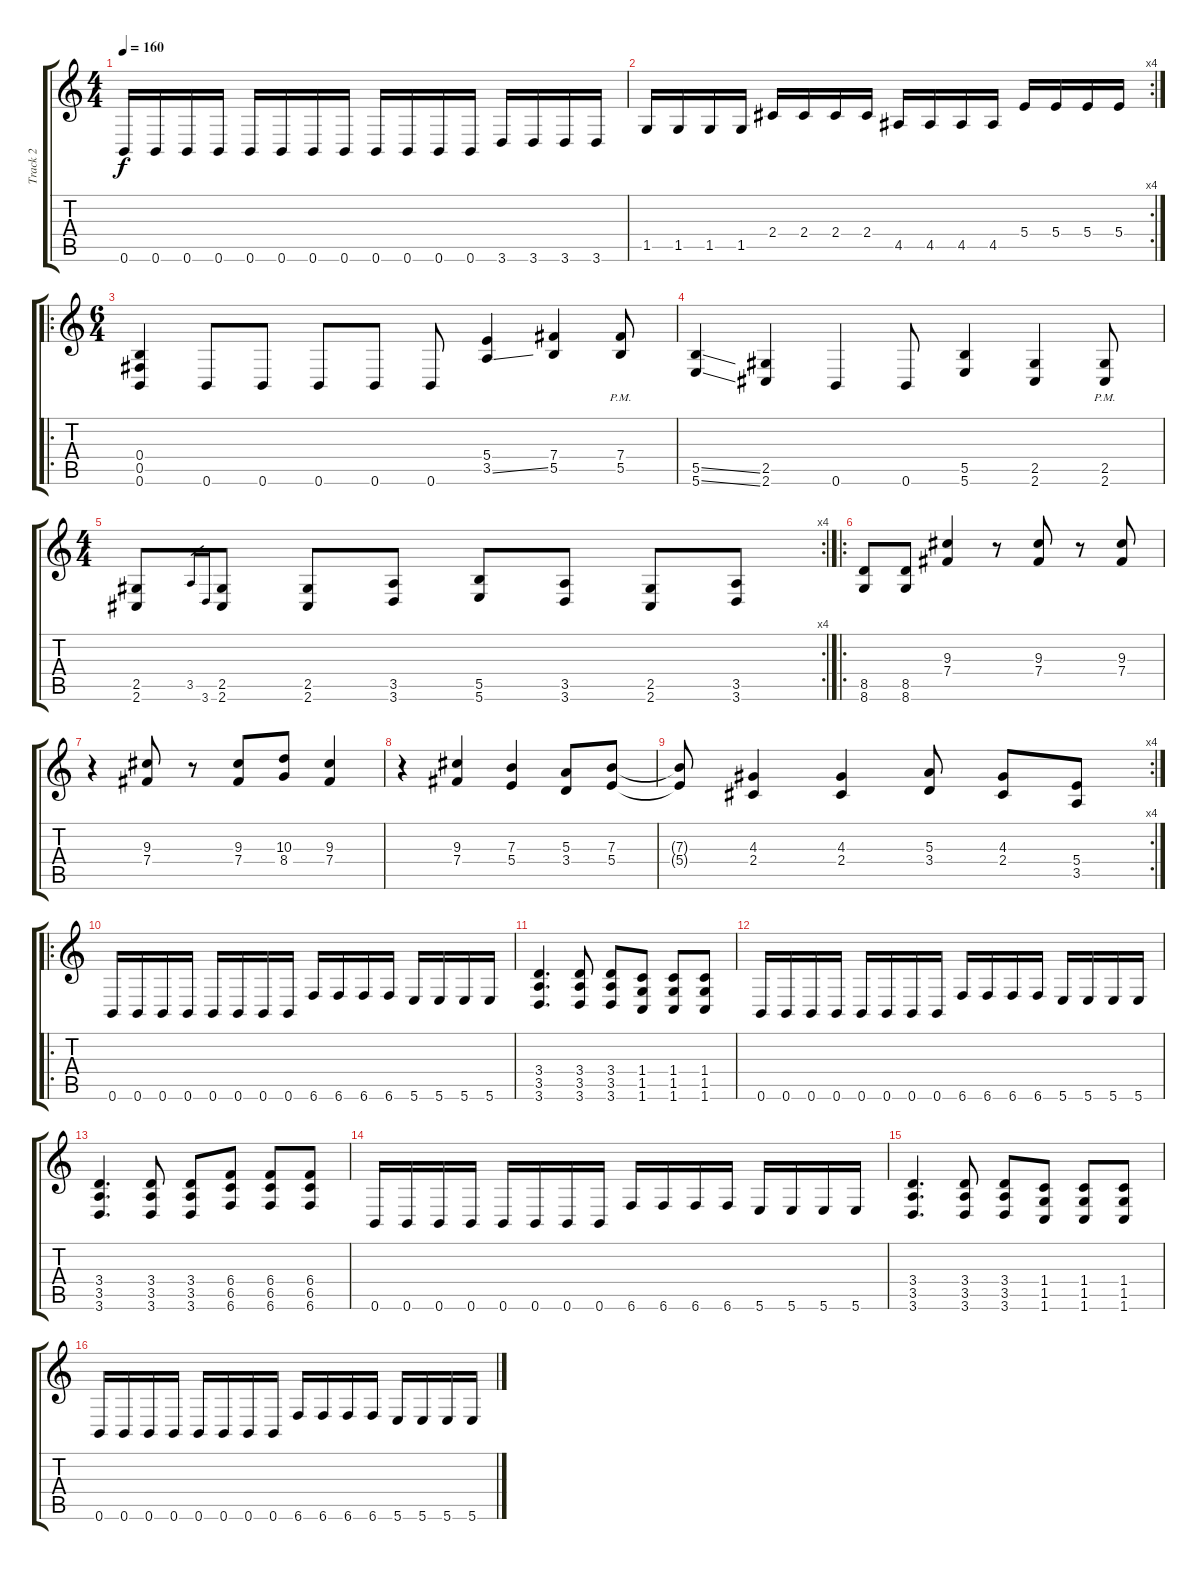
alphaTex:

\track ("Track 2" "Track 2") {instrument distortionguitar}
\staff {score tabs}
\tuning (Db4 Ab3 E3 B2 Gb2 B1) {hide}
\ts (4 4)
\tempo 160
\clef g2
\ks c
0.6.16{dy f} 0.6.16 0.6.16 0.6.16 0.6.16 0.6.16 0.6.16 0.6.16 0.6.16 0.6.16 0.6.16 0.6.16 3.6.16 3.6.16 3.6.16 3.6.16 |
\rc 4
1.5.16 1.5.16 1.5.16 1.5.16 2.4.16 2.4.16 2.4.16 2.4.16 4.5.16 4.5.16 4.5.16 4.5.16 5.4.16 5.4.16 5.4.16 5.4.16 |
\ro
\ts (6 4)
(0.4 0.5 0.6).4 0.6.8 0.6.8 0.6.8 0.6.8 0.6.8 (5.4 3.5{ss}).4 (7.4 5.5).4 (7.4 5.5{pm}).8 |
(5.5{ss} 5.6{ss}).4 (2.5 2.6).4 0.6.4 0.6.8 (5.5 5.6).4 (2.5 2.6).4 (2.5{pm} 2.6).8 |
\rc 4
\ts (4 4)
(2.5 2.6).8 3.5.16{gr} 3.6.16{gr} (2.5 2.6).8 (2.5 2.6).8 (3.5 3.6).8 (5.5 5.6).8 (3.5 3.6).8 (2.5 2.6).8 (3.5 3.6).8 |
\ro
(8.5 8.6).8 (8.5 8.6).8 (9.3 7.4).4 r.8 (9.3 7.4).8 r.8 (9.3 7.4).8 |
r.4 (9.3 7.4).8 r.8 (9.3 7.4).8 (10.3 8.4).8 (9.3 7.4).4 |
r.4 (9.3 7.4).4 (7.3 5.4).4 (5.3 3.4).8 (7.3 5.4).8 |
\rc 4
(7.3{t} 5.4{t}).8 (4.3 2.4).4 (4.3 2.4).4 (5.3 3.4).8 (4.3 2.4).8 (5.4 3.5).8 |
\ro
0.6.16 0.6.16 0.6.16 0.6.16 0.6.16 0.6.16 0.6.16 0.6.16 6.6.16 6.6.16 6.6.16 6.6.16 5.6.16 5.6.16 5.6.16 5.6.16 |
(3.4 3.5 3.6).4{d} (3.4 3.5 3.6).8 (3.4 3.5 3.6).8 (1.4 1.5 1.6).8 (1.4 1.5 1.6).8 (1.4 1.5 1.6).8 |
0.6.16 0.6.16 0.6.16 0.6.16 0.6.16 0.6.16 0.6.16 0.6.16 6.6.16 6.6.16 6.6.16 6.6.16 5.6.16 5.6.16 5.6.16 5.6.16 |
(3.4 3.5 3.6).4{d} (3.4 3.5 3.6).8 (3.4 3.5 3.6).8 (6.4 6.5 6.6).8 (6.4 6.5 6.6).8 (6.4 6.5 6.6).8 |
0.6.16 0.6.16 0.6.16 0.6.16 0.6.16 0.6.16 0.6.16 0.6.16 6.6.16 6.6.16 6.6.16 6.6.16 5.6.16 5.6.16 5.6.16 5.6.16 |
(3.4 3.5 3.6).4{d} (3.4 3.5 3.6).8 (3.4 3.5 3.6).8 (1.4 1.5 1.6).8 (1.4 1.5 1.6).8 (1.4 1.5 1.6).8 |
0.6.16 0.6.16 0.6.16 0.6.16 0.6.16 0.6.16 0.6.16 0.6.16 6.6.16 6.6.16 6.6.16 6.6.16 5.6.16 5.6.16 5.6.16 5.6.16
